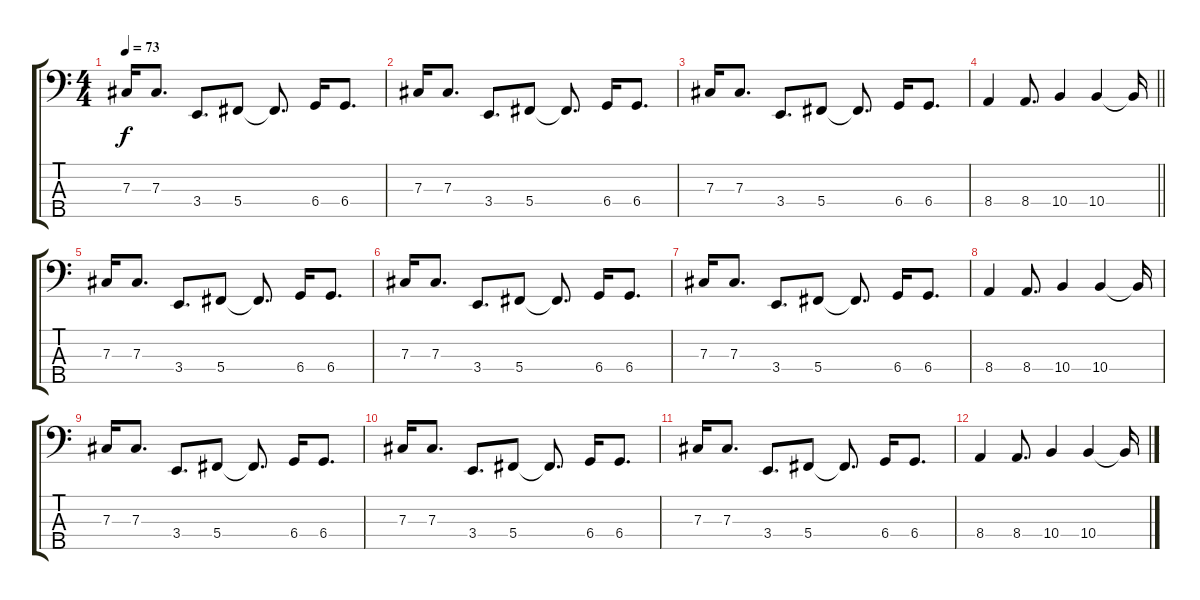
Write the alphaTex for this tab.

\track "" {instrument electricbassfinger}
\staff {score tabs}
\tuning (E2 B1 Gb1 Db1 Ab0) {hide}
\ts (4 4)
\tempo 73
\clef f4
\ks c
7.3.16{dy f} 7.3.8{d} 3.4.8{d} 5.4.8 5.4{t}.8{d} 6.4.16 6.4.8{d} |
7.3.16 7.3.8{d} 3.4.8{d} 5.4.8 5.4{t}.8{d} 6.4.16 6.4.8{d} |
7.3.16 7.3.8{d} 3.4.8{d} 5.4.8 5.4{t}.8{d} 6.4.16 6.4.8{d} |
\barLineRight lightlight
8.4.4 8.4.8{d} 10.4.4 10.4.4 10.4{t}.16 |
7.3.16 7.3.8{d} 3.4.8{d} 5.4.8 5.4{t}.8{d} 6.4.16 6.4.8{d} |
7.3.16 7.3.8{d} 3.4.8{d} 5.4.8 5.4{t}.8{d} 6.4.16 6.4.8{d} |
7.3.16 7.3.8{d} 3.4.8{d} 5.4.8 5.4{t}.8{d} 6.4.16 6.4.8{d} |
8.4.4 8.4.8{d} 10.4.4 10.4.4 10.4{t}.16 |
7.3.16 7.3.8{d} 3.4.8{d} 5.4.8 5.4{t}.8{d} 6.4.16 6.4.8{d} |
7.3.16 7.3.8{d} 3.4.8{d} 5.4.8 5.4{t}.8{d} 6.4.16 6.4.8{d} |
7.3.16 7.3.8{d} 3.4.8{d} 5.4.8 5.4{t}.8{d} 6.4.16 6.4.8{d} |
8.4.4 8.4.8{d} 10.4.4 10.4.4 10.4{t}.16
